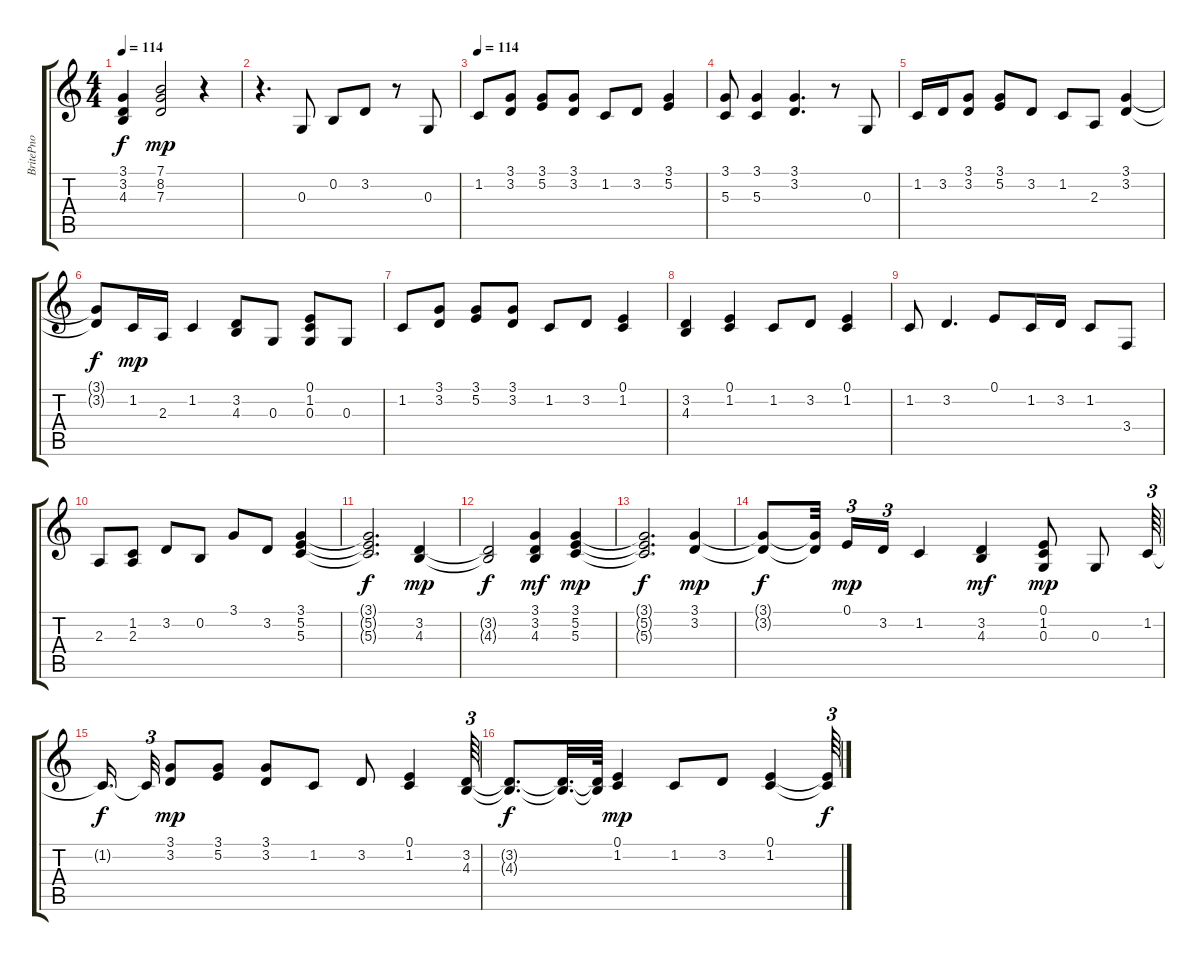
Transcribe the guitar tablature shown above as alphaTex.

\track ("BritePno" "BritePno") {instrument brightacousticpiano}
\staff {score tabs}
\tuning (E4 B3 G3 D3 A2 E2) {hide}
\ts (4 4)
\tempo 114
\clef g2
\ks c
(3.1{t} 3.2{t} 4.3{t}).4{dy f} (7.1 8.2 7.3).2{dy mp} r.4 |
r.4{d} 0.3.8 0.2.8 3.2.8 r.8 0.3.8 |
\tempo 114
1.2.8 (3.1 3.2).8 (3.1 5.2).8 (3.1 3.2).8 1.2.8 3.2.8 (3.1 5.2).4 |
(3.1 5.3).8 (3.1 5.3).4 (3.1 3.2).4{d} r.8 0.3.8 |
1.2.16 3.2.16 (3.1 3.2).8 (3.1 5.2).8 3.2.8 1.2.8 2.3.8 (3.1 3.2).4 |
(3.1{t} 3.2{t}).8{dy f} 1.2.16{dy mp} 2.3.16 1.2.4 (3.2 4.3).8 0.3.8 (0.1 1.2 0.3).8 0.3.8 |
1.2.8 (3.1 3.2).8 (3.1 5.2).8 (3.1 3.2).8 1.2.8 3.2.8 (0.1 1.2).4 |
(3.2 4.3).4 (0.1 1.2).4 1.2.8 3.2.8 (0.1 1.2).4 |
1.2.8 3.2.4{d} 0.1.8 1.2.16 3.2.16 1.2.8 3.4.8 |
2.3.8 (1.2 2.3).8 3.2.8 0.2.8 3.1.8 3.2.8 (3.1 5.2 5.3).4 |
(3.1{t} 5.2{t} 5.3{t}).2{d dy f} (3.2 4.3).4{dy mp} |
(3.2{t} 4.3{t}).2{dy f} (3.1 3.2 4.3).4{dy mf} (3.1 5.2 5.3).4{dy mp} |
(3.1{t} 5.2{t} 5.3{t}).2{d dy f} (3.1 3.2).4{dy mp} |
(3.1{t} 3.2{t}).8{dy f} (3.1{t} 3.2{t}).32{beam splitsecondary} 0.1.16{tu (3 2) dy mp} 3.2.16{tu (3 2)} 1.2.4 (3.2 4.3).4{dy mf} (0.1 1.2 0.3).8{dy mp} 0.3.8 1.2.64{tu (3 2)} |
1.2{t}.16{d dy f beam splitsecondary} 1.2{t}.32{tu (3 2)} (3.1 3.2).8{dy mp} (3.1 5.2).8 (3.1 3.2).8 1.2.8 3.2.8 (0.1 1.2).4 (3.2 4.3).64{tu (3 2)} |
(3.2{t} 4.3{t}).8{d dy f} (3.2{t} 4.3{t}).32{d} (3.2{t} 4.3{t}).64 (0.1 1.2).4{dy mp} 1.2.8 3.2.8 (0.1 1.2).4 (0.1{t} 1.2{t}).64{tu (3 2) dy f}
